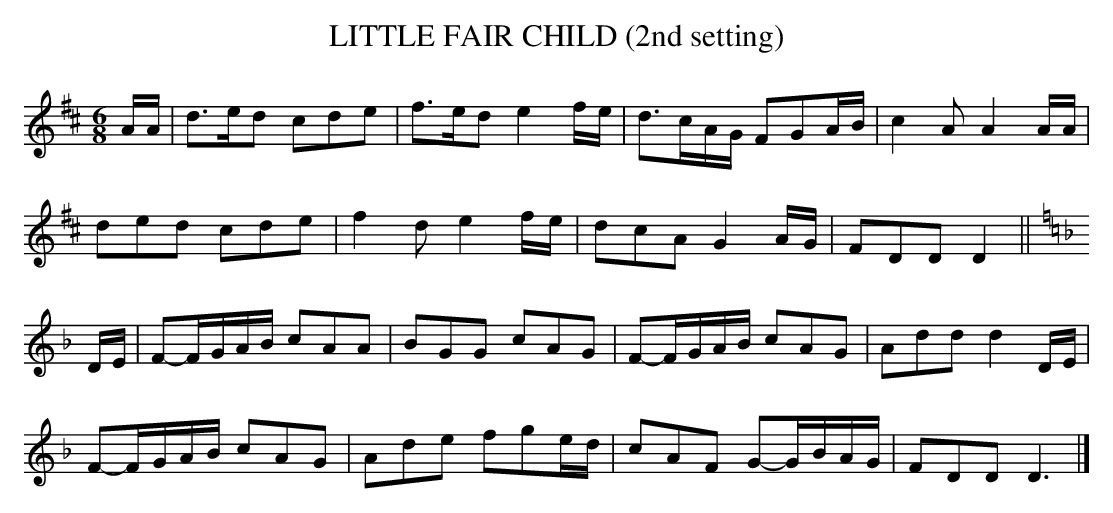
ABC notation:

X:1
T:LITTLE FAIR CHILD (2nd setting)
Y:"tenderly"
M:6/8
L:1/8
K:D
A/A/|d>ed cde|f>ed e2f/e/|d>cA/G/ FGA/B/|c2A A2A/A/|
ded cde|f2d e2f/e/|dcA G2A/G/|FDD D2||
K:Dm
D/E/|F-F/G/A/B/ cAA|BGG cAG|F-F/G/A/B/ cAG|Add d2D/E/|
F-F/G/A/B/ cAG|Ade fge/d/|cAF G-G/B/A/G/|FDD D3|]
